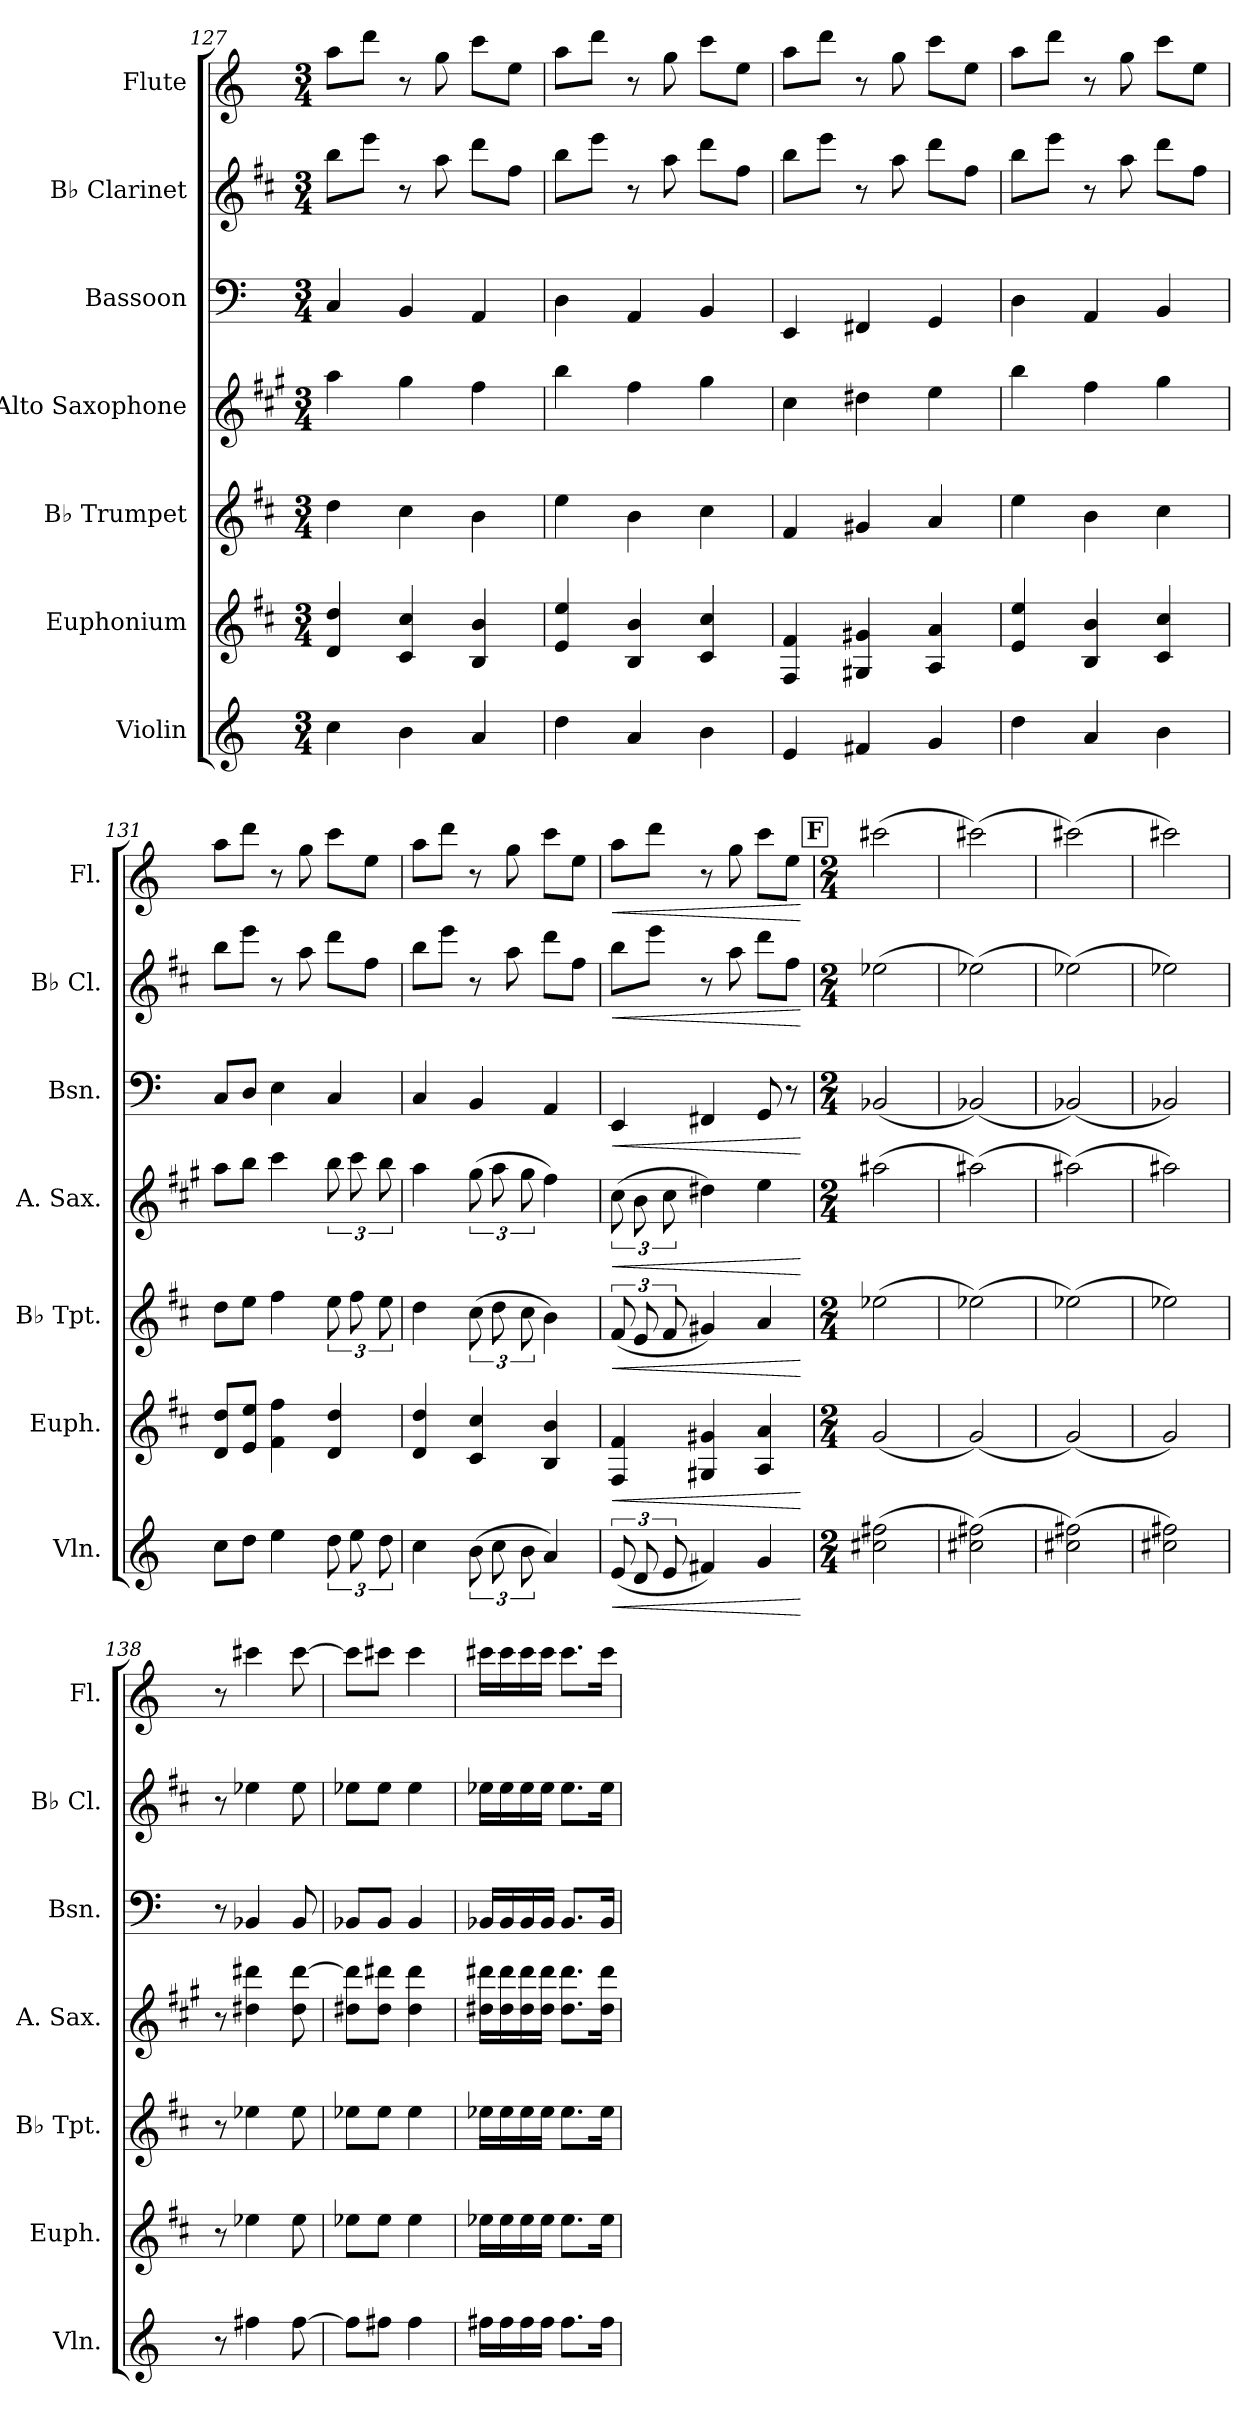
**kern	**dynam	**kern	**dynam	**kern	**dynam	**kern	**dynam	**kern	**dynam	**kern	**dynam	**kern	**dynam
*part7	*part7	*part6	*part6	*part5	*part5	*part4	*part4	*part3	*part3	*part2	*part2	*part1	*part1
*staff7	*staff7	*staff6	*staff6	*staff5	*staff5	*staff4	*staff4	*staff3	*staff3	*staff2	*staff2	*staff1	*staff1
*I"Violin	*	*I"Euphonium	*	*I"B♭ Trumpet	*	*I"Alto Saxophone	*	*I"Bassoon	*	*I"B♭ Clarinet	*	*I"Flute	*
*I'Vln.	*	*I'Euph.	*	*I'B♭ Tpt.	*	*I'A. Sax.	*	*I'Bsn.	*	*I'B♭ Cl.	*	*I'Fl.	*
*clefG2	*	*clefG2	*	*clefG2	*	*clefG2	*	*clefF4	*	*clefG2	*	*clefG2	*
*	*	*	*	*ITrd1c2	*	*ITrd5c9	*	*	*	*ITrd1c2	*	*	*
*k[]	*	*k[f#c#]	*	*k[]	*	*k[]	*	*k[]	*	*k[]	*	*k[]	*
*M3/4	*	*M3/4	*	*M3/4	*	*M3/4	*	*M3/4	*	*M3/4	*	*M3/4	*
=127	=127	=127	=127	=127	=127	=127	=127	=127	=127	=127	=127	=127	=127
4cc\	.	4d/ 4dd/	.	4cc\	.	4cc\	.	4C/	.	8aa\L	.	8aa\L	.
.	.	.	.	.	.	.	.	.	.	8ddd\J	.	8ddd\J	.
4b\	.	4c#/ 4cc#/	.	4b\	.	4b\	.	4BB/	.	8r	.	8r	.
.	.	.	.	.	.	.	.	.	.	8gg\	.	8gg\	.
4a/	.	4B/ 4b/	.	4a\	.	4a\	.	4AA/	.	8ccc\L	.	8ccc\L	.
.	.	.	.	.	.	.	.	.	.	8ee\J	.	8ee\J	.
=128	=128	=128	=128	=128	=128	=128	=128	=128	=128	=128	=128	=128	=128
4dd\	.	4e/ 4ee/	.	4dd\	.	4dd\	.	4D\	.	8aa\L	.	8aa\L	.
.	.	.	.	.	.	.	.	.	.	8ddd\J	.	8ddd\J	.
4a/	.	4B/ 4b/	.	4a\	.	4a\	.	4AA/	.	8r	.	8r	.
.	.	.	.	.	.	.	.	.	.	8gg\	.	8gg\	.
4b\	.	4c#/ 4cc#/	.	4b\	.	4b\	.	4BB/	.	8ccc\L	.	8ccc\L	.
.	.	.	.	.	.	.	.	.	.	8ee\J	.	8ee\J	.
=129	=129	=129	=129	=129	=129	=129	=129	=129	=129	=129	=129	=129	=129
4e/	.	4F#/ 4f#/	.	4e/	.	4e\	.	4EE/	.	8aa\L	.	8aa\L	.
.	.	.	.	.	.	.	.	.	.	8ddd\J	.	8ddd\J	.
4f#X/	.	4G#X/ 4g#X/	.	4f#X/	.	4f#X\	.	4FF#X/	.	8r	.	8r	.
.	.	.	.	.	.	.	.	.	.	8gg\	.	8gg\	.
4g/	.	4A/ 4a/	.	4g/	.	4g\	.	4GG/	.	8ccc\L	.	8ccc\L	.
.	.	.	.	.	.	.	.	.	.	8ee\J	.	8ee\J	.
=130	=130	=130	=130	=130	=130	=130	=130	=130	=130	=130	=130	=130	=130
4dd\	.	4e/ 4ee/	.	4dd\	.	4dd\	.	4D\	.	8aa\L	.	8aa\L	.
.	.	.	.	.	.	.	.	.	.	8ddd\J	.	8ddd\J	.
4a/	.	4B/ 4b/	.	4a\	.	4a\	.	4AA/	.	8r	.	8r	.
.	.	.	.	.	.	.	.	.	.	8gg\	.	8gg\	.
4b\	.	4c#/ 4cc#/	.	4b\	.	4b\	.	4BB/	.	8ccc\L	.	8ccc\L	.
.	.	.	.	.	.	.	.	.	.	8ee\J	.	8ee\J	.
!!LO:PB:g=z
=131	=131	=131	=131	=131	=131	=131	=131	=131	=131	=131	=131	=131	=131
8cc\L	.	8d/ 8dd/L	.	8cc\L	.	8cc\L	.	8C/L	.	8aa\L	.	8aa\L	.
8dd\J	.	8e/ 8ee/J	.	8dd\J	.	8dd\J	.	8D/J	.	8ddd\J	.	8ddd\J	.
4ee\	.	4f#\ 4ff#\	.	4ee\	.	4ee\	.	4E\	.	8r	.	8r	.
.	.	.	.	.	.	.	.	.	.	8gg\	.	8gg\	.
12dd\	.	4d/ 4dd/	.	12dd\	.	12dd\	.	4C/	.	8ccc\L	.	8ccc\L	.
12ee\	.	.	.	12ee\	.	12ee\	.	.	.	.	.	.	.
.	.	.	.	.	.	.	.	.	.	8ee\J	.	8ee\J	.
12dd\	.	.	.	12dd\	.	12dd\	.	.	.	.	.	.	.
=132	=132	=132	=132	=132	=132	=132	=132	=132	=132	=132	=132	=132	=132
4cc\	.	4d/ 4dd/	.	4cc\	.	4cc\	.	4C/	.	8aa\L	.	8aa\L	.
.	.	.	.	.	.	.	.	.	.	8ddd\J	.	8ddd\J	.
(12b\	.	4c#/ 4cc#/	.	(12b\	.	(12b\	.	4BB/	.	8r	.	8r	.
12cc\	.	.	.	12cc\	.	12cc\	.	.	.	.	.	.	.
.	.	.	.	.	.	.	.	.	.	8gg\	.	8gg\	.
12b\	.	.	.	12b\	.	12b\	.	.	.	.	.	.	.
4a/)	.	4B/ 4b/	.	4a\)	.	4a\)	.	4AA/	.	8ccc\L	.	8ccc\L	.
.	.	.	.	.	.	.	.	.	.	8ee\J	.	8ee\J	.
=133	=133	=133	=133	=133	=133	=133	=133	=133	=133	=133	=133	=133	=133
!	!LO:HP:b	!	!LO:HP:b	!	!LO:HP:b	!	!LO:HP:b	!	!LO:HP:b	!	!LO:HP:b	!	!LO:HP:b
(12e/	<	4F#/ 4f#/	<	(12e/	<	(12e\	<	4EE/	<	8aa\L	<	8aa\L	<
12d/	.	.	.	12d/	.	12d\	.	.	.	.	.	.	.
.	.	.	.	.	.	.	.	.	.	8ddd\J	.	8ddd\J	.
12e/	.	.	.	12e/	.	12e\	.	.	.	.	.	.	.
4f#X/)	.	4G#X/ 4g#X/	.	4f#X/)	.	4f#X\)	.	4FF#X/	.	8r	.	8r	.
.	.	.	.	.	.	.	.	.	.	8gg\	.	8gg\	.
4g/	.	4A/ 4a/	.	4g/	.	4g\	.	8GG/	.	8ccc\L	.	8ccc\L	.
.	.	.	.	.	.	.	.	8r	.	8ee\J	.	8ee\J	.
.	[	.	[	.	[	.	[	.	[	.	[	.	[
!!LO:REH:place=s1:a:B:fs=14:t=F
=134	=134	=134	=134	=134	=134	=134	=134	=134	=134	=134	=134	=134	=134
*M2/4	*	*M2/4	*	*M2/4	*	*M2/4	*	*M2/4	*	*M2/4	*	*M2/4	*
(2cc#X\ 2ff#X\	.	(2g/	.	(2dd-X\	.	(2cc#X\	.	(2BB-X/	.	(2dd-X\	.	(2ccc#X\	.
=135	=135	=135	=135	=135	=135	=135	=135	=135	=135	=135	=135	=135	=135
(2cc#X\ 2ff#X\)	.	(2g/)	.	(2dd-X\)	.	(2cc#X\)	.	(2BB-X/)	.	(2dd-X\)	.	(2ccc#X\)	.
=136	=136	=136	=136	=136	=136	=136	=136	=136	=136	=136	=136	=136	=136
(2cc#X\ 2ff#X\)	.	(2g/)	.	(2dd-X\)	.	(2cc#X\)	.	(2BB-X/)	.	(2dd-X\)	.	(2ccc#X\)	.
=137	=137	=137	=137	=137	=137	=137	=137	=137	=137	=137	=137	=137	=137
2cc#X\ 2ff#X\)	.	2g/)	.	2dd-X\)	.	2cc#X\)	.	2BB-X/)	.	2dd-X\)	.	2ccc#X\)	.
!!LO:PB:g=z
=138	=138	=138	=138	=138	=138	=138	=138	=138	=138	=138	=138	=138	=138
8r	.	8r	.	8r	.	8r	.	8r	.	8r	.	8r	.
4ff#X\	.	4ee-X\	.	4dd-X\	.	4f#X\ 4ff#X\	.	4BB-X/	.	4dd-X\	.	4ccc#X\	.
[8ff#\	.	8ee-\	.	8dd-\	.	8f#\ [8ff#\	.	8BB-/	.	8dd-\	.	[8ccc#\	.
=139	=139	=139	=139	=139	=139	=139	=139	=139	=139	=139	=139	=139	=139
8ff#\L]	.	8ee-X\L	.	8dd-X\L	.	8f#X\ 8ff#\]L	.	8BB-X/L	.	8dd-X\L	.	8ccc#\L]	.
8ff#X\J	.	8ee-\J	.	8dd-\J	.	8f#\ 8ff#X\J	.	8BB-/J	.	8dd-\J	.	8ccc#X\J	.
4ff#\	.	4ee-\	.	4dd-\	.	4f#\ 4ff#\	.	4BB-/	.	4dd-\	.	4ccc#\	.
=140	=140	=140	=140	=140	=140	=140	=140	=140	=140	=140	=140	=140	=140
16ff#X\LL	.	16ee-X\LL	.	16dd-X\LL	.	16f#X\ 16ff#X\LL	.	16BB-X/LL	.	16dd-X\LL	.	16ccc#X\LL	.
16ff#\	.	16ee-\	.	16dd-\	.	16f#\ 16ff#\	.	16BB-/	.	16dd-\	.	16ccc#\	.
16ff#\	.	16ee-\	.	16dd-\	.	16f#\ 16ff#\	.	16BB-/	.	16dd-\	.	16ccc#\	.
16ff#\JJ	.	16ee-\JJ	.	16dd-\JJ	.	16f#\ 16ff#\JJ	.	16BB-/JJ	.	16dd-\JJ	.	16ccc#\JJ	.
8.ff#\L	.	8.ee-\L	.	8.dd-\L	.	8.f#\ 8.ff#\L	.	8.BB-/L	.	8.dd-\L	.	8.ccc#\L	.
16ff#\Jk	.	16ee-\Jk	.	16dd-\Jk	.	16f#\ 16ff#\Jk	.	16BB-/Jk	.	16dd-\Jk	.	16ccc#\Jk	.
=	=	=	=	=	=	=	=	=	=	=	=	=	=
*-	*-	*-	*-	*-	*-	*-	*-	*-	*-	*-	*-	*-	*-
